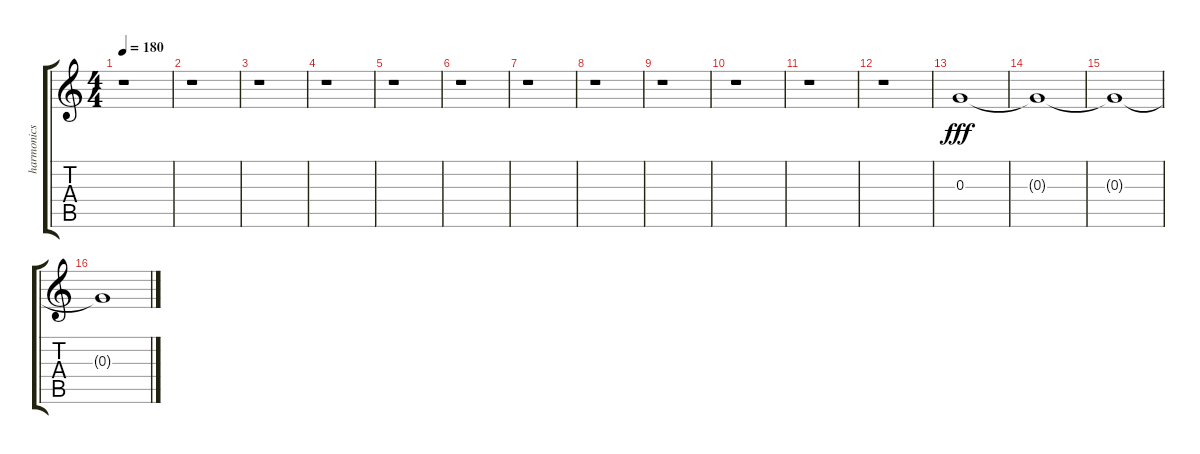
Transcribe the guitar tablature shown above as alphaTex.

\track ("harmonics" "harmonics") {instrument guitarharmonics}
\staff {score tabs}
\tuning (E4 B3 G3 D3 A2 E2) {hide}
\ts (4 4)
\tempo 180
\clef g2
\ks c
r.1{dy fff} |
r.1 |
r.1 |
r.1 |
r.1 |
r.1 |
r.1 |
r.1 |
r.1 |
r.1 |
r.1 |
r.1 |
0.3.1 |
0.3{t}.1 |
0.3{t}.1 |
0.3{t}.1
